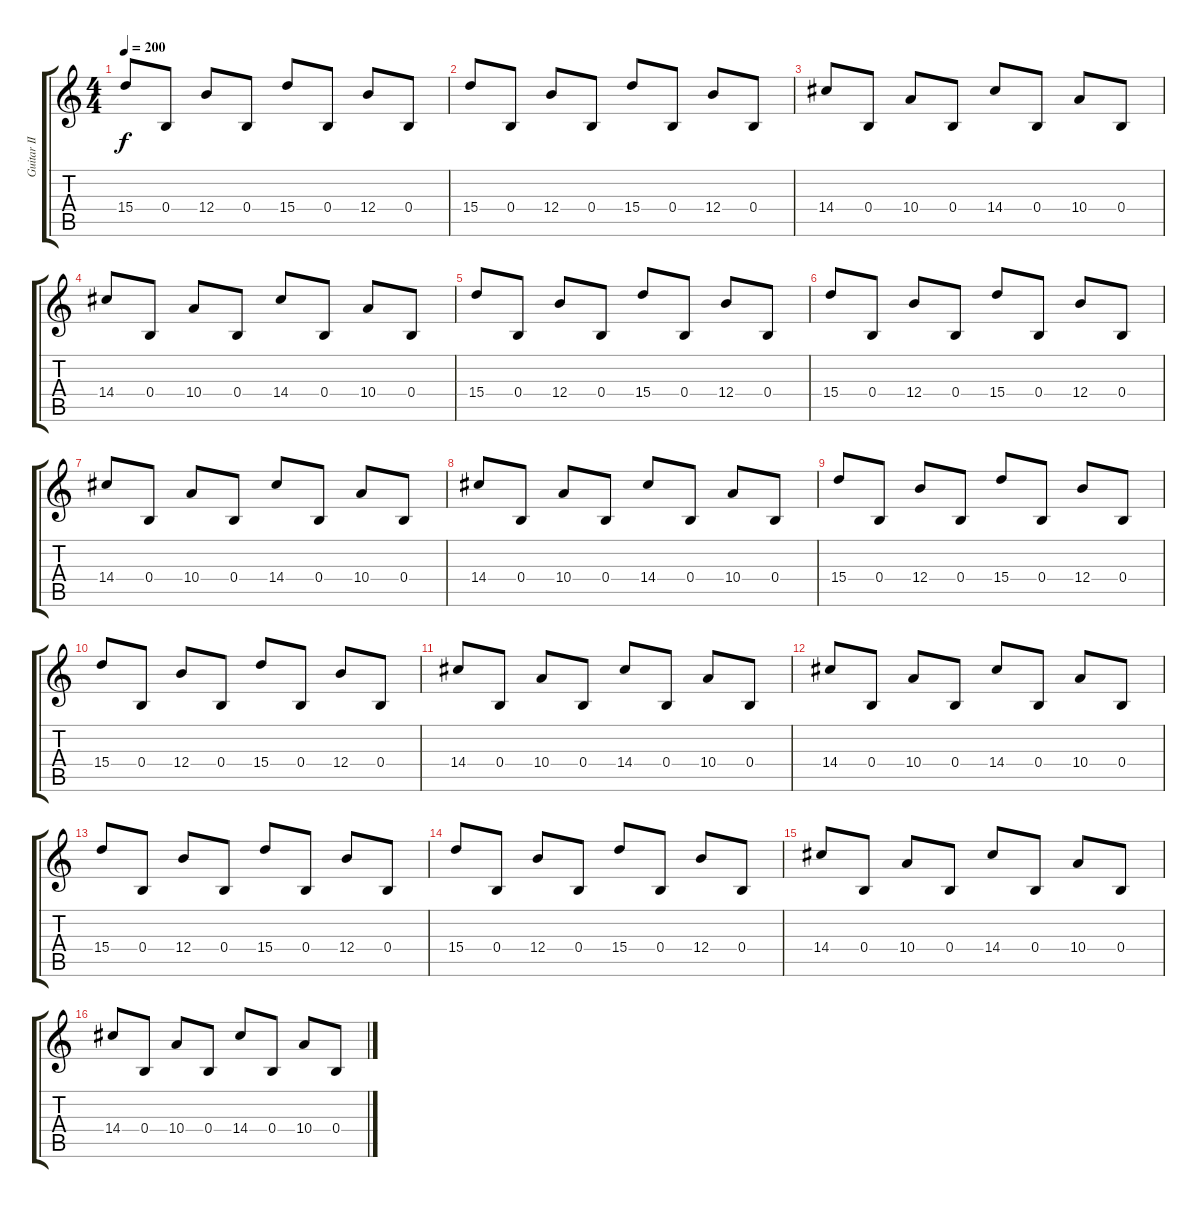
\track ("Guitar II" "Guitar II") {instrument distortionguitar bank 255}
\staff {score tabs}
\tuning (Db4 Ab3 E3 B2 Gb2 B1) {hide}
\ts (4 4)
\tempo 200
\clef g2
\ks c
15.4.8{dy f} 0.4.8 12.4.8 0.4.8 15.4.8 0.4.8 12.4.8 0.4.8 |
15.4.8 0.4.8 12.4.8 0.4.8 15.4.8 0.4.8 12.4.8 0.4.8 |
14.4.8 0.4.8 10.4.8 0.4.8 14.4.8 0.4.8 10.4.8 0.4.8 |
14.4.8 0.4.8 10.4.8 0.4.8 14.4.8 0.4.8 10.4.8 0.4.8 |
15.4.8 0.4.8 12.4.8 0.4.8 15.4.8 0.4.8 12.4.8 0.4.8 |
15.4.8 0.4.8 12.4.8 0.4.8 15.4.8 0.4.8 12.4.8 0.4.8 |
14.4.8 0.4.8 10.4.8 0.4.8 14.4.8 0.4.8 10.4.8 0.4.8 |
14.4.8 0.4.8 10.4.8 0.4.8 14.4.8 0.4.8 10.4.8 0.4.8 |
15.4.8 0.4.8 12.4.8 0.4.8 15.4.8 0.4.8 12.4.8 0.4.8 |
15.4.8 0.4.8 12.4.8 0.4.8 15.4.8 0.4.8 12.4.8 0.4.8 |
14.4.8 0.4.8 10.4.8 0.4.8 14.4.8 0.4.8 10.4.8 0.4.8 |
14.4.8 0.4.8 10.4.8 0.4.8 14.4.8 0.4.8 10.4.8 0.4.8 |
15.4.8 0.4.8 12.4.8 0.4.8 15.4.8 0.4.8 12.4.8 0.4.8 |
15.4.8 0.4.8 12.4.8 0.4.8 15.4.8 0.4.8 12.4.8 0.4.8 |
14.4.8 0.4.8 10.4.8 0.4.8 14.4.8 0.4.8 10.4.8 0.4.8 |
14.4.8 0.4.8 10.4.8 0.4.8 14.4.8 0.4.8 10.4.8 0.4.8
